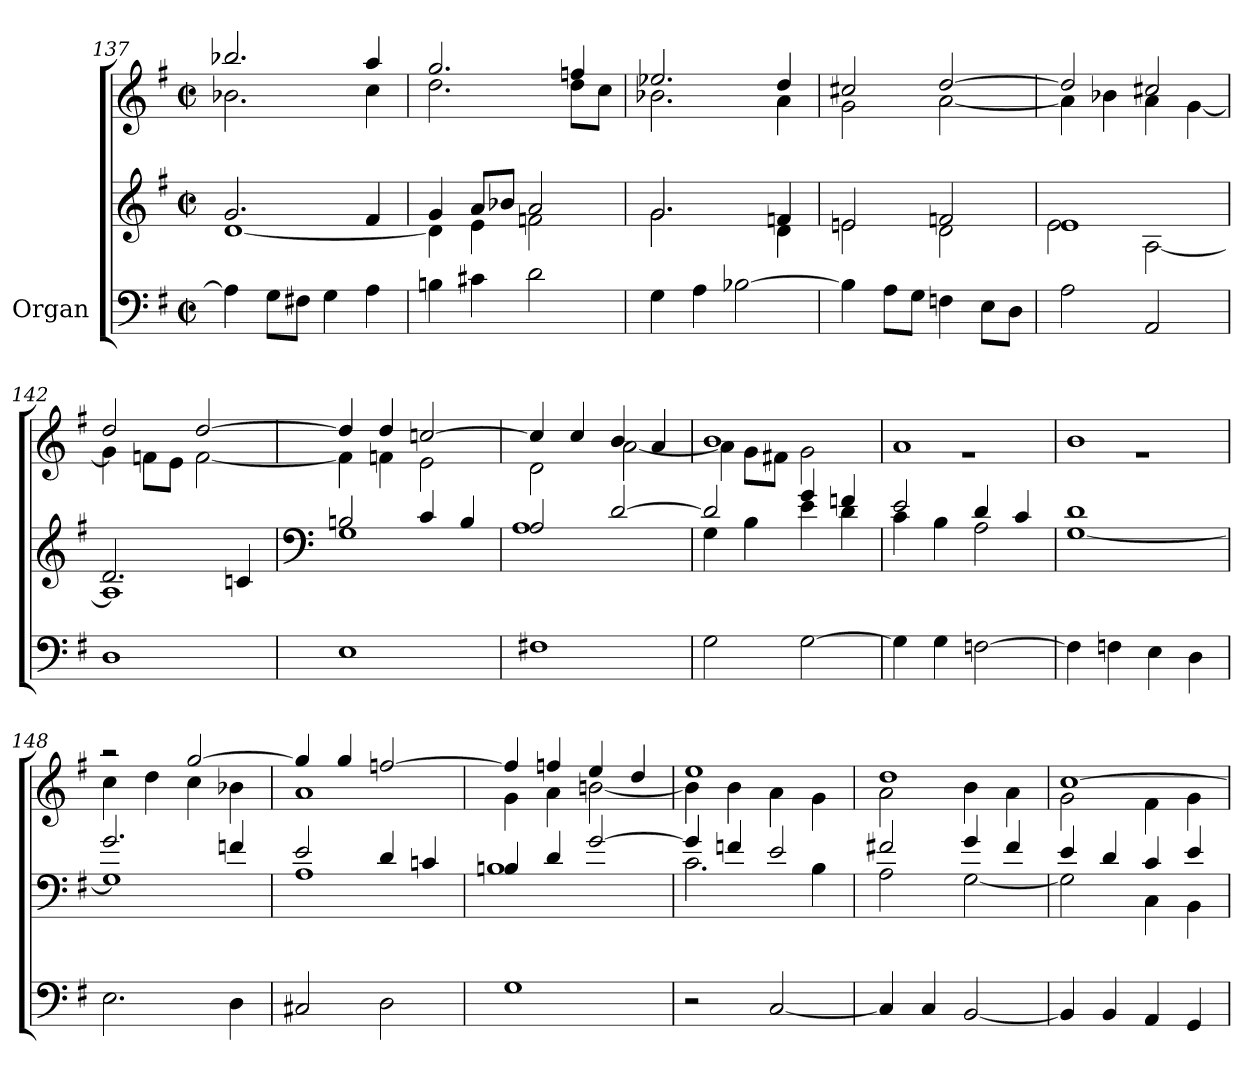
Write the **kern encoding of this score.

**kern	**kern	**kern
*part1	*part1	*part1
*staff3	*staff2	*staff1
*I"Organ	*	*
*clefF4	*clefG2	*clefG2
*k[f#]	*k[f#]	*k[f#]
*M2/2	*M2/2	*M2/2
*met(c|)	*met(c|)	*met(c|)
=137	=137	=137
*	*^	*^
4A\]	2.g/	[1d	2.bb-X/	2.b-X\
8G\L	.	.	.	.
8F#X\J	.	.	.	.
4G\	.	.	.	.
4A\	4f#/	.	4aa/	4cc\
=138	=138	=138	=138	=138
4Bn\	4g/	4d\]	2.gg/	2.dd\
4c#X\	8a/L	4e\	.	.
.	8b-X/J	.	.	.
2d\	2a/	2fn\	.	.
.	.	.	4ffn/	8dd\L
.	.	.	.	8cc\J
=139	=139	=139	=139	=139
4G\	2.g/	2.g\	2.ee-X/	2.b-X\
4A\	.	.	.	.
[2B-X\	.	.	.	.
.	4fn/	4d\	4dd/	4a\
=140	=140	=140	=140	=140
4B-\]	2e/	2en\	2cc#X/	2g\
8A\L	.	.	.	.
8G\J	.	.	.	.
4Fn\	2fn/	2d\	[2dd/	[2a\
8E\L	.	.	.	.
8D\J	.	.	.	.
=141	=141	=141	=141	=141
2A\	1e	2e\	2dd/]	4a\]
.	.	.	.	4b-X\
2AA/	.	[2A\	2cc#X/	4a\
.	.	.	.	[4g\
=142	=142	=142	=142	=142
1D	2.d/	1A]	2dd/	4g\]
.	.	.	.	8fn\L
.	.	.	.	8e\J
.	.	.	[2dd/	[2f\
.	4cn/	.	.	.
!!LO:PB:g=z	!!
=143	=143	=143	=143	=143
*	*clefF4	*	*	*
1E	2Bn/	1G	4dd/]	4fn\]
.	.	.	4dd/	4fn\
.	4c/	.	[2ccn/	2e\
.	4B/	.	.	.
=144	=144	=144	=144	=144
1F#X	2A/	1A	4cc/]	2d\
.	.	.	4cc/	.
.	[2d/	.	4b/	[2a\
.	.	.	4a/	.
=145	=145	=145	=145	=145
2G\	2d/]	4G\	1b	4a\]
.	.	4B\	.	8g\L
.	.	.	.	8f#X\J
[2G\	4g/	4e\	.	2g\
.	4fn/	4d\	.	.
=146	=146	=146	=146	=146
4G\]	2e/	4c\	1rg	1a
4G\	.	4B\	.	.
[2Fn\	4d/	2A\	.	.
.	4c/	.	.	.
=147	=147	=147	=147	=147
4F\]	1d	[1G	1rg	1b
4Fn\	.	.	.	.
4E\	.	.	.	.
4D\	.	.	.	.
=148	=148	=148	=148	=148
2.E\	2.g/	1G]	2r	4cc\
.	.	.	.	4dd\
.	.	.	[2gg/	4cc\
4D\	4fn/	.	.	4b-X\
=149	=149	=149	=149	=149
2C#X/	2e/	1A	4gg/]	1a
.	.	.	4gg/	.
2D\	4d/	.	[2ffn/	.
.	4cn/	.	.	.
!!LO:PB:g=z	!!
=150	=150	=150	=150	=150
1G	4Bn/	1B	4ffn/]	4g\
.	4d/	.	4ffn/	4a\
.	[2g/	.	4ee/	[2bn\
.	.	.	4dd/	.
=151	=151	=151	=151	=151
2r	4g/]	2.c\	1ee	4b\]
.	4fn/	.	.	4b\
[2C/	2e/	.	.	4a\
.	.	4B\	.	4g\
=152	=152	=152	=152	=152
4C/]	2f#X/	2A\	1dd	2a\
4C/	.	.	.	.
[2BB/	4g/	[2G\	.	4b\
.	4f#/	.	.	4a\
=153	=153	=153	=153	=153
4BB/]	4e/	2G\]	[1cc	2g\
4BB/	4d/	.	.	.
4AA/	4c/	4C\	.	4f#\
4GG/	4e/	4BB\	.	4g\
*	*v	*v	*	*
*	*	*v	*v
=	=	=
*-	*-	*-
